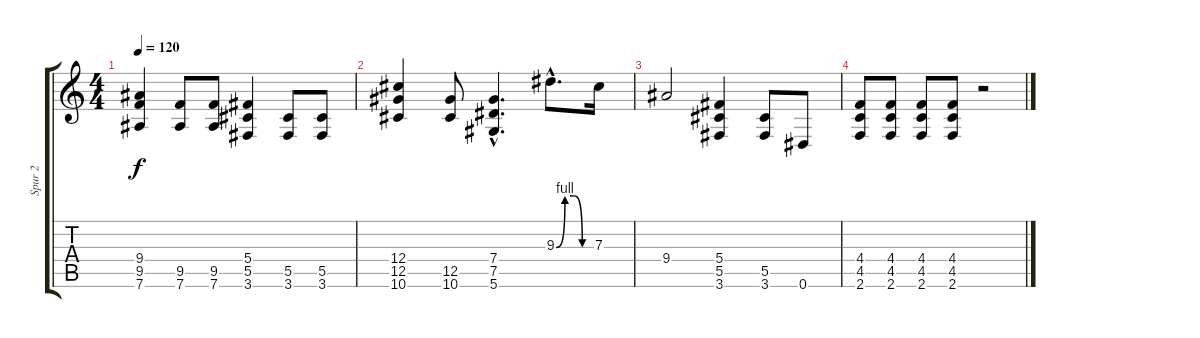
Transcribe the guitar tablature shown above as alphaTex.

\track ("Spur 2" "Spur 2") {instrument distortionguitar}
\staff {score tabs}
\tuning (Eb4 Bb3 Gb3 Db3 Ab2 Eb2) {hide}
\ts (4 4)
\tempo 120
\clef g2
\ks c
(9.4 9.5 7.6).4{dy f} (9.5 7.6).8 (9.5 7.6).8 (5.4 5.5 3.6).4 (5.5 3.6).8 (5.5 3.6).8 |
(12.4 12.5 10.6).4 (12.5 10.6).8 (7.4{hac} 7.5{hac} 5.6{hac}).4{d} 9.3{be (custom 0 0 15 4 30 4 45 0 60 0) hac}.8{d} 7.3.16 |
9.4.2 (5.4 5.5 3.6).4 (5.5 3.6).8 0.6.8 |
(4.4 4.5 2.6).8 (4.4 4.5 2.6).8 (4.4 4.5 2.6).8 (4.4 4.5 2.6).8 r.2
